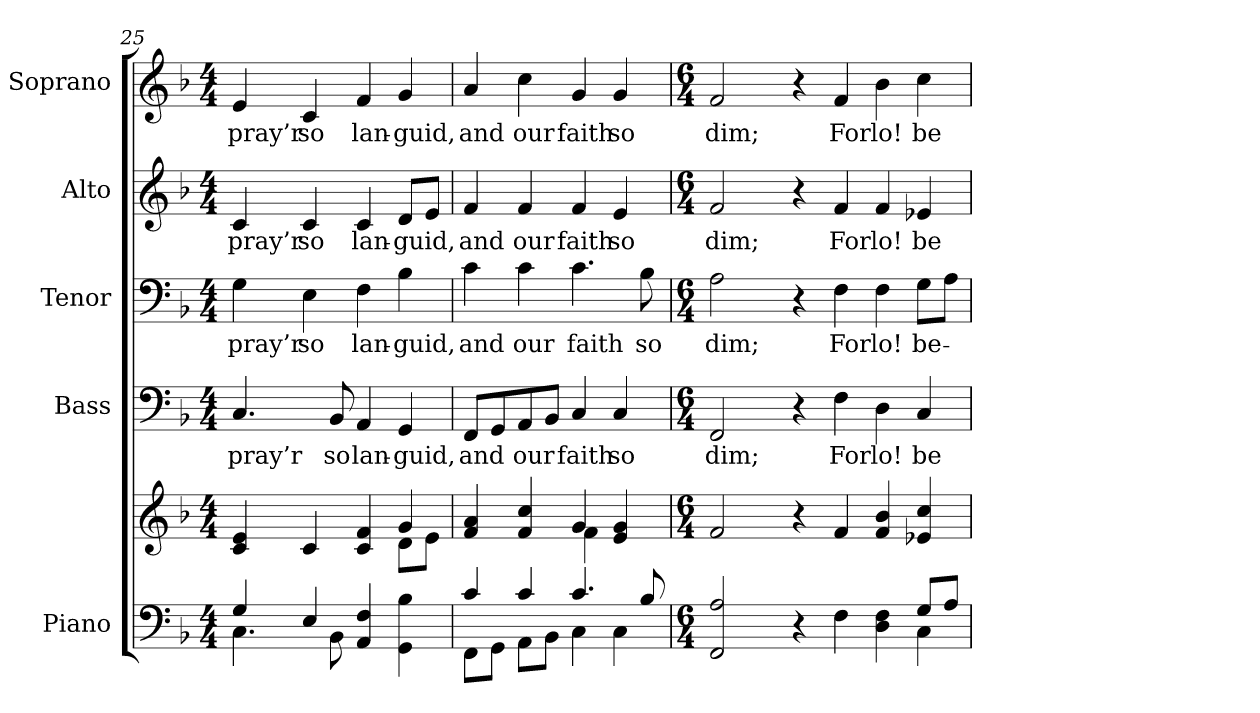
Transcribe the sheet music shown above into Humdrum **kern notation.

**kern	**kern	**kern	**text	**kern	**text	**kern	**text	**kern	**text
*part5	*part5	*part4	*part4	*part3	*part3	*part2	*part2	*part1	*part1
*staff6	*staff5	*staff4	*staff4	*staff3	*staff3	*staff2	*staff2	*staff1	*staff1
*I"Piano	*	*I"Bass	*	*I"Tenor	*	*I"Alto	*	*I"Soprano	*
*I'Pno.	*	*I'B.	*	*I'T.	*	*I'A.	*	*I'S.	*
*clefF4	*clefG2	*clefF4	*	*clefF4	*	*clefG2	*	*clefG2	*
*k[b-]	*k[b-]	*k[b-]	*	*k[b-]	*	*k[b-]	*	*k[b-]	*
*F:	*F:	*F:	*	*F:	*	*F:	*	*F:	*
*M4/4	*M4/4	*M4/4	*	*M4/4	*	*M4/4	*	*M4/4	*
=25	=25	=25	=25	=25	=25	=25	=25	=25	=25
*^	*^	*	*	*	*	*	*	*	*
!	!	!	!	!	!LO:LY:b:color=#000000	!	!	!	!	!	!
!	!	!	!	!	!	!	!LO:LY:b:color=#000000	!	!	!	!
!	!	!	!	!	!	!	!	!	!LO:LY:b:color=#000000	!	!
!	!	!	!	!	!	!	!	!	!	!	!LO:LY:b:color=#000000
4Gi/	4.Ci\	4ci/ 4ei	2.ryy	4.Ci/	pray’r	4Gi\	pray’r	4ci/	pray’r	4ei/	pray’r
!	!	!	!	!	!	!	!LO:LY:b:color=#000000	!	!	!	!
!	!	!	!	!	!	!	!	!	!LO:LY:b:color=#000000	!	!
!	!	!	!	!	!	!	!	!	!	!	!LO:LY:b:color=#000000
4Ei/	.	4ci/	.	.	.	4Ei\	so	4ci/	so	4ci/	so
!	!	!	!	!	!LO:LY:b:color=#000000	!	!	!	!	!	!
.	8BB-i\	.	.	8BB-i/	so	.	.	.	.	.	.
!	!	!	!	!	!LO:LY:b:color=#000000	!	!	!	!	!	!
!	!	!	!	!	!	!	!LO:LY:b:color=#000000	!	!	!	!
!	!	!	!	!	!	!	!	!	!LO:LY:b:color=#000000	!	!
!	!	!	!	!	!	!	!	!	!	!	!LO:LY:b:color=#000000
4AAi/ 4Fi	2ryy	4ci/ 4fi	.	4AAi/	lan-	4Fi\	lan-	4ci/	lan-	4fi/	lan-
!	!	!	!	!	!LO:LY:b:color=#000000	!	!	!	!	!	!
!	!	!	!	!	!	!	!LO:LY:b:color=#000000	!	!	!	!
!	!	!	!	!	!	!	!	!	!LO:LY:b:color=#000000	!	!
!	!	!	!	!	!	!	!	!	!	!	!LO:LY:b:color=#000000
4GGi\ 4B-i	.	4gi/	8di\L	4GGi/	-guid,	4B-i\	-guid,	8di/L	-guid,	4gi/	-guid,
.	.	.	8ei\J	.	.	.	.	8ei/J	.	.	.
!!LO:PB:g=z
=26	=26	=26	=26	=26	=26	=26	=26	=26	=26	=26	=26
!	!	!	!	!	!LO:LY:b:color=#000000	!	!	!	!	!	!
!	!	!	!	!	!	!	!LO:LY:b:color=#000000	!	!	!	!
!	!	!	!	!	!	!	!	!	!LO:LY:b:color=#000000	!	!
!	!	!	!	!	!	!	!	!	!	!	!LO:LY:b:color=#000000
4ci/	8FFi\L	4fi/ 4ai	4ryy	8FFi/L	and	4ci\	and	4fi/	and	4ai/	and
.	8GGi\J	.	.	8GGi/	.	.	.	.	.	.	.
!	!	!	!	!	!LO:LY:b:color=#000000	!	!	!	!	!	!
!	!	!	!	!	!	!	!LO:LY:b:color=#000000	!	!	!	!
!	!	!	!	!	!	!	!	!	!LO:LY:b:color=#000000	!	!
!	!	!	!	!	!	!	!	!	!	!	!LO:LY:b:color=#000000
4ci/	8AAi\L	4fi/ 4cci	4ryy	8AAi/	our	4ci\	our	4fi/	our	4cci\	our
.	8BB-i\J	.	.	8BB-i/J	.	.	.	.	.	.	.
!	!	!	!	!	!LO:LY:b:color=#000000	!	!	!	!	!	!
!	!	!	!	!	!	!	!LO:LY:b:color=#000000	!	!	!	!
!	!	!	!	!	!	!	!	!	!LO:LY:b:color=#000000	!	!
!	!	!	!	!	!	!	!	!	!	!	!LO:LY:b:color=#000000
4.ci/	4Ci\	4gi/	4fi\	4Ci/	faith	4.ci\	faith	4fi/	faith	4gi/	faith
!	!	!	!	!	!LO:LY:b:color=#000000	!	!	!	!	!	!
!	!	!	!	!	!	!	!	!	!LO:LY:b:color=#000000	!	!
!	!	!	!	!	!	!	!	!	!	!	!LO:LY:b:color=#000000
.	4Ci\	4ei/ 4gi	4ryy	4Ci/	so	.	.	4ei/	so	4gi/	so
!	!	!	!	!	!	!	!LO:LY:b:color=#000000	!	!	!	!
8B-i/	.	.	.	.	.	8B-i\	so	.	.	.	.
=27	=27	=27	=27	=27	=27	=27	=27	=27	=27	=27	=27
*M6/4	*	*M6/4	*	*M6/4	*	*M6/4	*	*M6/4	*	*M6/4	*
!	!	!	!	!	!LO:LY:b:color=#000000	!	!	!	!	!	!
!	!	!	!	!	!	!	!LO:LY:b:color=#000000	!	!	!	!
!	!	!	!	!	!	!	!	!	!LO:LY:b:color=#000000	!	!
!	!	!	!	!	!	!	!	!	!	!	!LO:LY:b:color=#000000
2FFi/ 2Ai	2.ryy	2fi/	4ryy	2FFi/	dim;	2Ai\	dim;	2fi/	dim;	2fi/	dim;
.	.	.	4ryy	.	.	.	.	.	.	.	.
4r	.	4r	4ryy	4r	.	4r	.	4r	.	4r	.
!	!	!	!	!	!LO:LY:b:color=#000000	!	!	!	!	!	!
!	!	!	!	!	!	!	!LO:LY:b:color=#000000	!	!	!	!
!	!	!	!	!	!	!	!	!	!LO:LY:b:color=#000000	!	!
!	!	!	!	!	!	!	!	!	!	!	!LO:LY:b:color=#000000
4Fi\	4ryy	4fi/	2.ryy	4Fi\	For	4Fi\	For	4fi/	For	4fi/	For
!	!	!	!	!	!LO:LY:b:color=#000000	!	!	!	!	!	!
!	!	!	!	!	!	!	!LO:LY:b:color=#000000	!	!	!	!
!	!	!	!	!	!	!	!	!	!LO:LY:b:color=#000000	!	!
!	!	!	!	!	!	!	!	!	!	!	!LO:LY:b:color=#000000
4Di\ 4Fi	4ryy	4fi/ 4b-i	.	4Di\	lo!	4Fi\	lo!	4fi/	lo!	4b-i\	lo!
!	!	!	!	!	!LO:LY:b:color=#000000	!	!	!	!	!	!
!	!	!	!	!	!	!	!LO:LY:b:color=#000000	!	!	!	!
!	!	!	!	!	!	!	!	!	!LO:LY:b:color=#000000	!	!
!	!	!	!	!	!	!	!	!	!	!	!LO:LY:b:color=#000000
8Gi/L	4Ci\	4e-Xi/ 4cci	.	4Ci/	be-	8Gi\L	be-	4e-Xi/	be-	4cci\	be-
8Ai/J	.	.	.	.	.	8Ai\J	.	.	.	.	.
*v	*v	*	*	*	*	*	*	*	*	*	*
*	*v	*v	*	*	*	*	*	*	*	*
=	=	=	=	=	=	=	=	=	=
*-	*-	*-	*-	*-	*-	*-	*-	*-	*-
